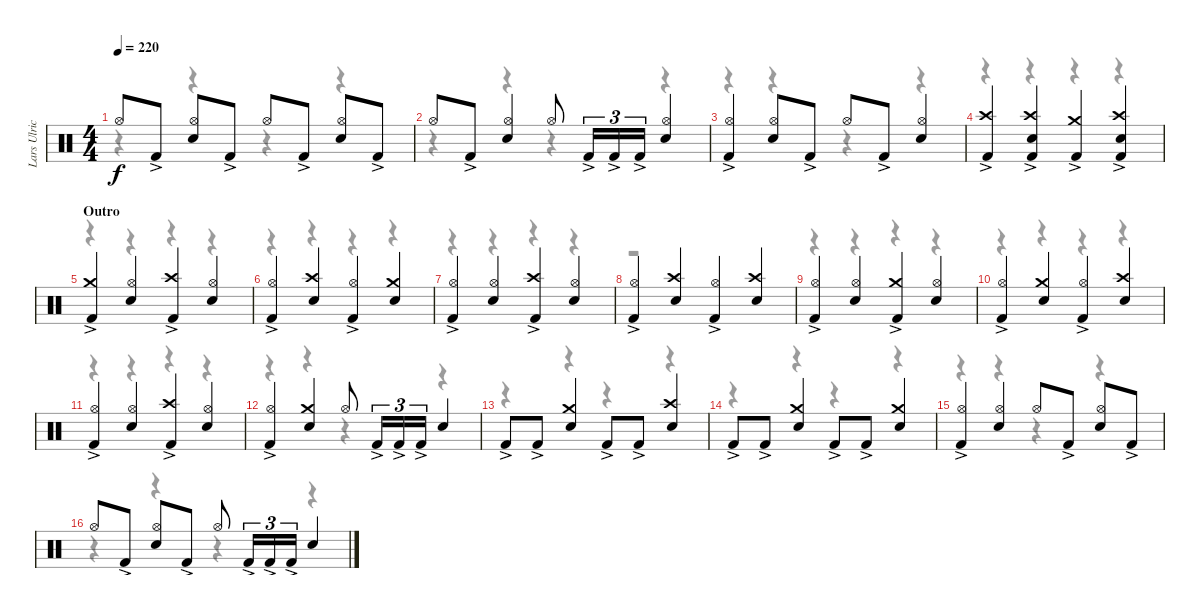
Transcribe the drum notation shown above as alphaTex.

\track ("Lars Ulrich (Drums)" "Lars Ulric") {instrument percussion}
\staff {score}
\articulation defaults
\voice
\ts (4 4)
\tempo 220
\clef neutral
\ks c "Hi-Hat (open)".8{dy f} "Kick (hit) 2"{ac}.8
("Hi-Hat (open)" "Snare (hit) 2").8 "Kick (hit) 2"{ac}.8 "Hi-Hat (open)".8 "Kick (hit) 2"{ac}.8 ("Hi-Hat (open)" "Snare (hit) 2").8 "Kick (hit) 2"{ac}.8 |
"Hi-Hat (open)".8 "Kick (hit) 2"{ac}.8 ("Hi-Hat (open)" "Snare (hit) 2").4 "Hi-Hat (open)".8 "Kick (hit) 2"{ac}.16{tu (3 2)} "Kick (hit) 2"{ac}.16{tu (3 2)} "Kick (hit) 2"{ac}.16{tu (3 2)} ("Hi-Hat (open)" "Snare (hit) 2").4 |
("Hi-Hat (open)" "Kick (hit) 2"{ac}).4 ("Hi-Hat (open)" "Snare (hit) 2").8 "Kick (hit) 2"{ac}.8 "Hi-Hat (open)".8 "Kick (hit) 2"{ac}.8 ("Hi-Hat (open)" "Snare (hit) 2").4 |
("Crash high (hit)" "Kick (hit) 2"{ac}).4 ("Crash high (hit)" "Snare (hit) 2" "Kick (hit) 2"{ac}).4 ("Crash medium (hit)" "Kick (hit) 2"{ac}).4 ("Crash high (hit)" "Snare (hit) 2" "Kick (hit) 2"{ac}).4 |
\section ("" "Outro")
("Crash medium (hit)" "Kick (hit) 2"{ac}).4 ("Hi-Hat (open)" "Snare (hit) 2").4 ("Crash high (hit)" "Kick (hit) 2"{ac}).4 ("Hi-Hat (open)" "Snare (hit) 2").4 |
("Hi-Hat (open)" "Kick (hit) 2"{ac}).4 ("Crash high (hit)" "Snare (hit) 2").4 ("Hi-Hat (open)" "Kick (hit) 2"{ac}).4 ("Crash medium (hit)" "Snare (hit) 2").4 |
("Hi-Hat (open)" "Kick (hit) 2"{ac}).4 ("Hi-Hat (open)" "Snare (hit) 2").4 ("Crash high (hit)" "Kick (hit) 2"{ac}).4 ("Hi-Hat (open)" "Snare (hit) 2").4 |
("Hi-Hat (open)" "Kick (hit) 2"{ac}).4 ("Crash high (hit)" "Snare (hit) 2").4 ("Hi-Hat (open)" "Kick (hit) 2"{ac}).4 ("Crash high (hit)" "Snare (hit) 2").4 |
("Hi-Hat (open)" "Kick (hit) 2"{ac}).4 ("Hi-Hat (open)" "Snare (hit) 2").4 ("Crash medium (hit)" "Kick (hit) 2"{ac}).4 ("Hi-Hat (open)" "Snare (hit) 2").4 |
("Hi-Hat (open)" "Kick (hit) 2"{ac}).4 ("Crash medium (hit)" "Snare (hit) 2").4 ("Hi-Hat (open)" "Kick (hit) 2"{ac}).4 ("Crash high (hit)" "Snare (hit) 2").4 |
("Hi-Hat (open)" "Kick (hit) 2"{ac}).4 ("Hi-Hat (open)" "Snare (hit) 2").4 ("Crash high (hit)" "Kick (hit) 2"{ac}).4 ("Hi-Hat (open)" "Snare (hit) 2").4 |
("Hi-Hat (open)" "Kick (hit) 2"{ac}).4 ("Crash medium (hit)" "Snare (hit) 2").4 "Hi-Hat (open)".8 "Kick (hit) 2"{ac}.16{tu (3 2)} "Kick (hit) 2"{ac}.16{tu (3 2)} "Kick (hit) 2"{ac}.16{tu (3 2)} "Snare (hit) 2".4 |
"Kick (hit) 2"{ac}.8 "Kick (hit) 2"{ac}.8 ("Crash medium (hit)" "Snare (hit) 2").4 "Kick (hit) 2"{ac}.8 "Kick (hit) 2"{ac}.8 ("Crash high (hit)" "Snare (hit) 2").4 |
"Kick (hit) 2"{ac}.8 "Kick (hit) 2"{ac}.8 ("Crash medium (hit)" "Snare (hit) 2").4 "Kick (hit) 2"{ac}.8 "Kick (hit) 2"{ac}.8 ("Crash medium (hit)" "Snare (hit) 2").4 |
("Hi-Hat (open)" "Kick (hit) 2"{ac}).4 ("Hi-Hat (open)" "Snare (hit) 2").4 "Hi-Hat (open)".8 "Kick (hit) 2"{ac}.8 ("Hi-Hat (open)" "Snare (hit) 2").8 "Kick (hit) 2"{ac}.8 |
"Hi-Hat (open)".8 "Kick (hit) 2"{ac}.8 ("Hi-Hat (open)" "Snare (hit) 2").8 "Kick (hit) 2"{ac}.8 "Hi-Hat (open)".8 "Kick (hit) 2"{ac}.16{tu (3 2)} "Kick (hit) 2"{ac}.16{tu (3 2)} "Kick (hit) 2"{ac}.16{tu (3 2)} "Snare (hit) 2".4
\voice
\clef neutral
\ottava regular
\simile none
\ks c
r.4{dy f} r.4 r.4 r.4 |
r.4 r.4 r.4 r.4 |
r.4 r.4 r.4 r.4 |
r.4 r.4 r.4 r.4 |
r.4 r.4 r.4 r.4 |
r.4 r.4 r.4 r.4 |
r.4 r.4 r.4 r.4 |
r.1 |
r.4 r.4 r.4 r.4 |
r.4 r.4 r.4 r.4 |
r.4 r.4 r.4 r.4 |
r.4 r.4 r.4 r.4 |
r.4 r.4 r.4 r.4 |
r.4 r.4 r.4 r.4 |
r.4 r.4 r.4 r.4 |
r.4 r.4 r.4 r.4
